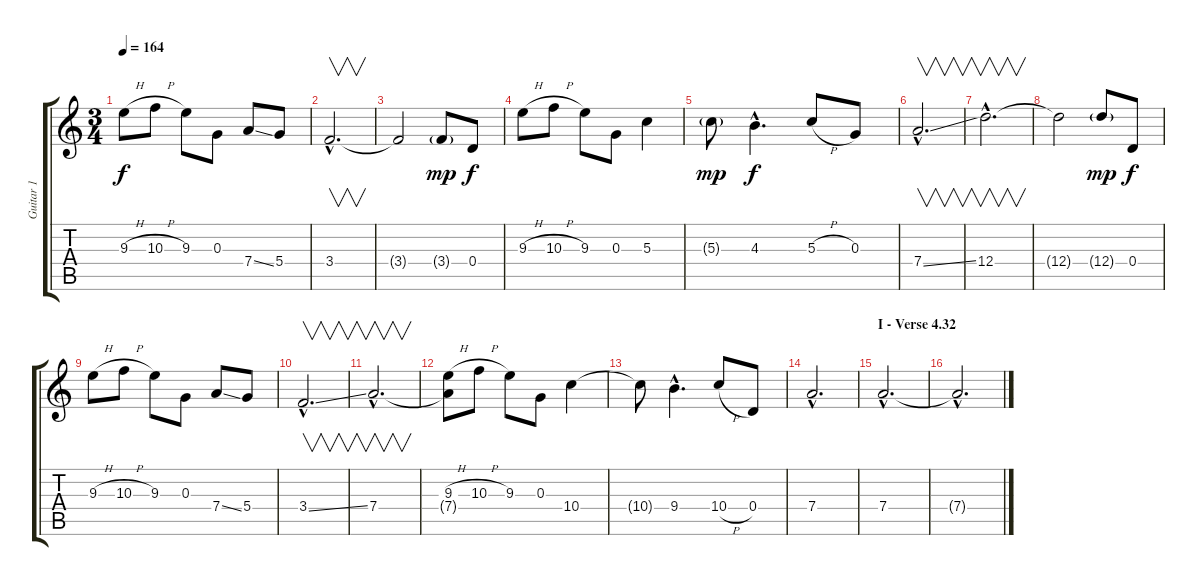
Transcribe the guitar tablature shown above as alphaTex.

\track ("Guitar 1" "Guitar 1") {instrument distortionguitar}
\staff {score tabs}
\tuning (E4 B3 G3 D3 A2 D2) {hide}
\ts (3 4)
\tempo 164
\clef g2
\ks c
9.3{h}.8{dy f} 10.3{h}.8 9.3.8 0.3.8 7.4{ss}.8 5.4.8 |
3.4{hac}.2{v d} |
3.4{t}.2 3.4{g}.8{dy mp} 0.4.8{dy f} |
9.3{h}.8 10.3{h}.8 9.3.8 0.3.8 5.3.4 |
5.3{g}.8{dy mp} 4.3{hac}.4{d dy f} 5.3{h}.8 0.3.8 |
7.4{ss hac}.2{v d} |
12.4{hac}.2{v d} |
12.4{t}.2 12.4{g}.8{dy mp} 0.4.8{dy f} |
9.3{h}.8 10.3{h}.8 9.3.8 0.3.8 7.4{ss}.8 5.4.8 |
3.4{ss hac}.2{v d} |
7.4{hac}.2{v d} |
(9.3{h} 7.4{t}).8 10.3{h}.8 9.3.8 0.3.8 10.4.4 |
10.4{t}.8 9.4{hac}.4{d} 10.4{h}.8 0.4.8 |
7.4{hac}.2{d} |
\section ("" "I - Verse 4.32")
7.4{hac}.2{d} |
7.4{hac t}.2{d}
